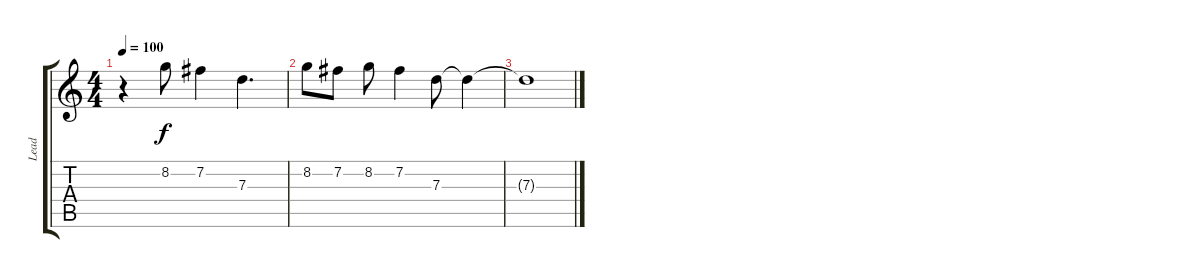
\track ("Lead" "Lead") {instrument overdrivenguitar}
\staff {score tabs}
\tuning (E4 B3 G3 D3 A2 E2) {hide}
\ts (4 4)
\tempo 100
\clef g2
\ks c
r.4{dy f} 8.2.8 7.2.4 7.3.4{d} |
8.2.8 7.2.8 8.2.8 7.2.4 7.3.8 7.3{t}.4 |
7.3{t}.1
